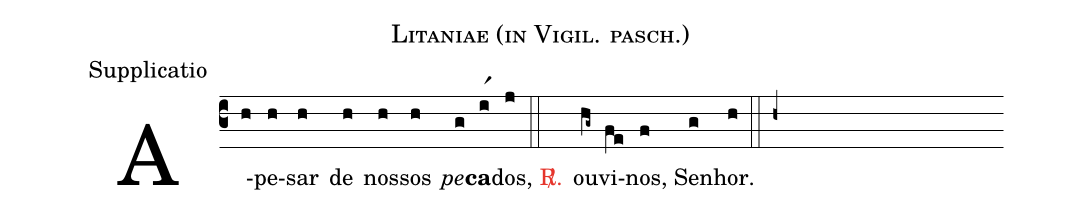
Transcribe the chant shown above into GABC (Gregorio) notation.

name: Litaniae (in Vigil. pasch.);
office-part: Supplicatio;
%%
(c3)

A(h)pe(h)sar(h) de(h) nos(h)sos(h) <i>pe</i>(g)<b>ca</b>(ir1)dos,(j)

(::)

<nlba><c><sp>R/</sp>.</c>() ou</nlba>(hg~)vi-(fe)nos(f), Se(g)nhor.(h)

(::)

(h+)
